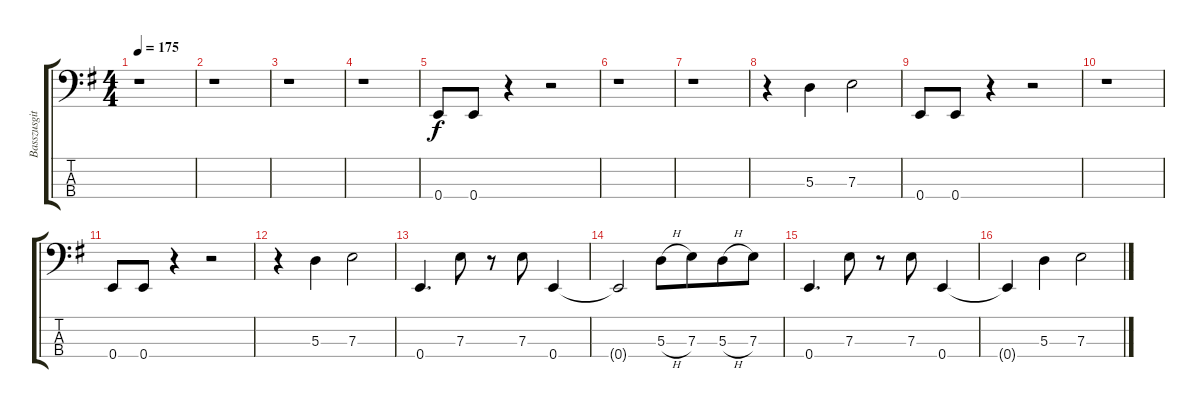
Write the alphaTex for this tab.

\track ("Basszusgitár (Roger Glover)" "Basszusgit") {instrument electricbassfinger}
\staff {score tabs}
\tuning (G2 D2 A1 E1) {hide}
\ts (4 4)
\tempo 175
\clef f4
\ks g
r.1{dy f} |
r.1 |
r.1 |
r.1 |
0.4.8 0.4.8 r.4 r.2 |
r.1 |
r.1 |
r.4 5.3.4 7.3.2 |
0.4.8 0.4.8 r.4 r.2 |
r.1 |
0.4.8 0.4.8 r.4 r.2 |
r.4 5.3.4 7.3.2 |
0.4.4{d} 7.3.8 r.8 7.3.8 0.4.4 |
0.4{t}.2 5.3{h}.8 7.3.8{beam merge} 5.3{h}.8 7.3.8 |
0.4.4{d} 7.3.8 r.8 7.3.8 0.4.4 |
0.4{t}.4 5.3.4 7.3.2
